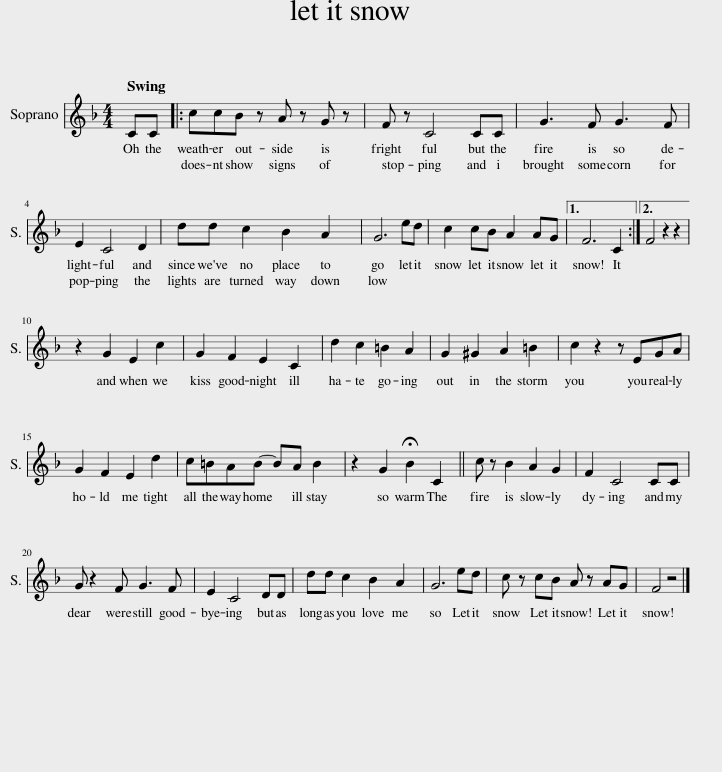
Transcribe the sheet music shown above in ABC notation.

X:1
%%score 1 2 3 4
L:1/8
M:4/4
I:linebreak $
K:F
V:1 treble
V:2 treble
V:3 bass
V:4 bass
V:1
 CC |: ccB z A z G z | F z C4 CC | G3 F G3 F |$ E2 C4 D2 | %5
 dd c2 B2 A2 | G6 ed | c2 cB A2 AG |1 F6 C2 :|2 F4 z2 z2 ||$ %10
 z2 G2 E2 c2 | G2 F2 E2 C2 | d2 c2 =B2 A2 | G2 ^G2 A2 =B2 | c2 z2 z EGA |$ %15
 G2 F2 E2 d2 | c=BAB- BA B2 | z2 G2 !fermata!B2 C2 || c z B2 A2 G2 | F2 C4 CC |$ %20
 G z2 F G3 F | E2 C4 DD | dd c2 B2 A2 | G6 ed | c z cB A z AG | %25
 F4 z4 |] %26
V:2
 C C |: c c B z A z G z | F z C4 C C | G3 F G3 F |$ E2 C4 D2 | %5
 d d c2 B2 A2 | G6 e d | c2 c B A2 A G |1 F6 C2 :|2 F4 z4 ||$ %10
 z2 G2 E2 c2 | G2 F2 E2 C2 | B2 A2 G2 F2 | E2 F2 ^F2 G2 | G2 z2 z E G A |$ %15
 E2 D2 C2 B2 | A A A =B- B A B2 | z2 G2 !fermata!B2 C2 || c z B2 A2 G2 | F2 C4 C C |$ %20
 G z2 F G3 F | E2 C4 D D | d d c2 B2 A2 | G6 e d | c z c B A z A G | %25
 C4 z4 |] %26
V:3
 z2 |: C4 G, z B, z | A, z A,6 | B,4 F,4 |$ B,2 C2 B,2 G,2 | %5
 B,4 C4 | D4 B,4 | A,4 G,4 |1 A,6 z2 :|2 A,4 z2 E, F, ||$ %10
 G, A, G,2 E,2 C2 | G,6 E, G, | F,2 F, E, D,2 C, D, | E,6 E, F, | G, A, G,2 E,2 C2 |$ %15
 G,8 | C =B, A, B,- B, A, B,2 | !fermata!C6 z2 || C z z2 G,2 B,2 | A,2 A,2 A,4 |$ %20
 B, z z2 F,2 F,2 | B,2 C4 G,2 | B,4 C4 | D4 B,4 | A, z z2 G, z z2 | %25
 A,4 z4 |] %26
V:4
 z2 |: F,4 E,4 | F, z E,2 ^F,4 | G,4 D,4 |$ G,2 F,2 E,2 _E,2 | %5
 D,4 ^F,4 | G,4 F,4 | E,4 G,4 |1 F,6 z2 :|2 F,4 z2 E, F, ||$ %10
 G, A, G,2 E,2 C2 | G,6 E, G, | F,2 F, E, D,2 C, D, | E,4- E,2 E, F, | G, A, G,2 E,2 C2 |$ %15
 G,8 | D, D, D, G,- G, A, =B,2 | C4 !fermata!C,2 z2 || F, z z2 E,2 E,2 | F,2 E,2 ^F,4 |$ %20
 G, z z2 D,2 F,2 | G,2 F,2 E,2 _E,2 | D,4 ^F,4 | G,4 F,4 | E, z z2 G, z z2 | %25
 F,4 z4 |] %26
